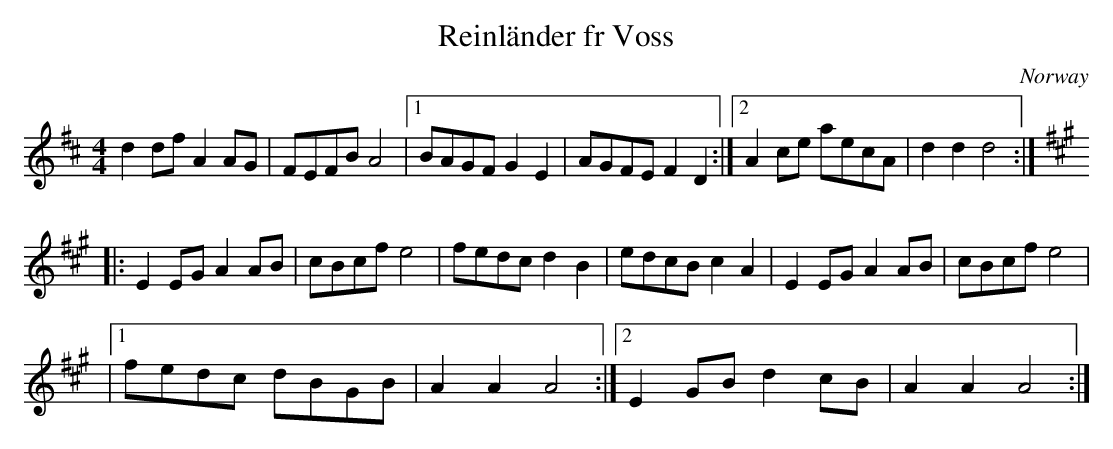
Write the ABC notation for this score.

X:1
T:Reinl\"ander fr Voss
O:Norway
M:4/4
K:D
d2df A2AG | FEFB A4 |1 BAGF G2E2 | AGFE F2D2 \
:|2 A2ce aecA | d2d2 d4 :|
|:\
K:A
|:E2EG A2AB | cBcf e4 | fedc d2B2 | edcB c2A2 |\
E2EG A2AB | cBcf e4 |
|1 fedc dBGB | A2A2 A4 \
:|2 E2GB d2cB | A2A2 A4 :|**
